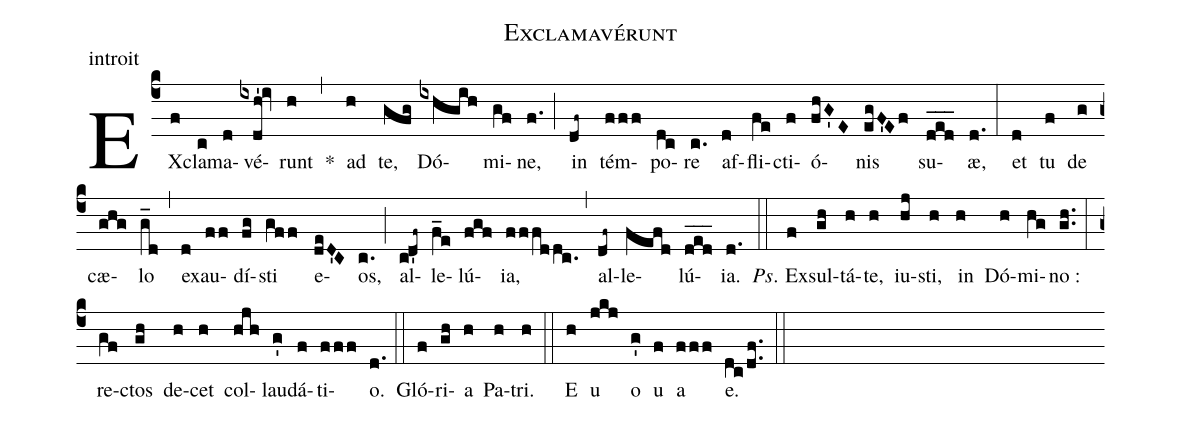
name:Exclamavérunt;
office-part:introit;
%%
(c4) EX(f)cla(c)ma(d)vé(ixdh'!iv)runt(h) *(,)
ad(h) te,(gfg) Dó(ixhgih)mi(gf)ne,(f.) (;)
in(df~) tém(fff)po(dc)re(c.) af(d)fli(fe)cti(f)ó(fhG'E)nis(egF'Ef) su(ded___)æ,(d.) (:)
et(d) tu(f) de(g) cæ(ghg)lo(g_d) (,)
ex(d)au(ff)dí(fg)sti(gff) e(deD'C)os,(c.) (;)
al(c!d'f~)le(f_e)lú(fgf)ia,(fffddc.) (,)
al(df~)le(fefd)lú(ded___)ia.(d.) (::)

<i>Ps</i>. Ex(f)sul(gh)tá(h)te,(h) iu(hj)sti,(h) in(h) Dó(h)mi(hg)no :(gh..) (:)
re(gf)ctos(gh) de(h)cet(h) col(hjh)lau(g')dá(f)ti(fff)o.(d.) (::)
Gló(f)ri(gh)a(h) Pa(h)tri.(h) (::)
<eu>E(h) u(jkj) o(g') u(f) a(fff) e.</eu>(dc/df..) (::)
